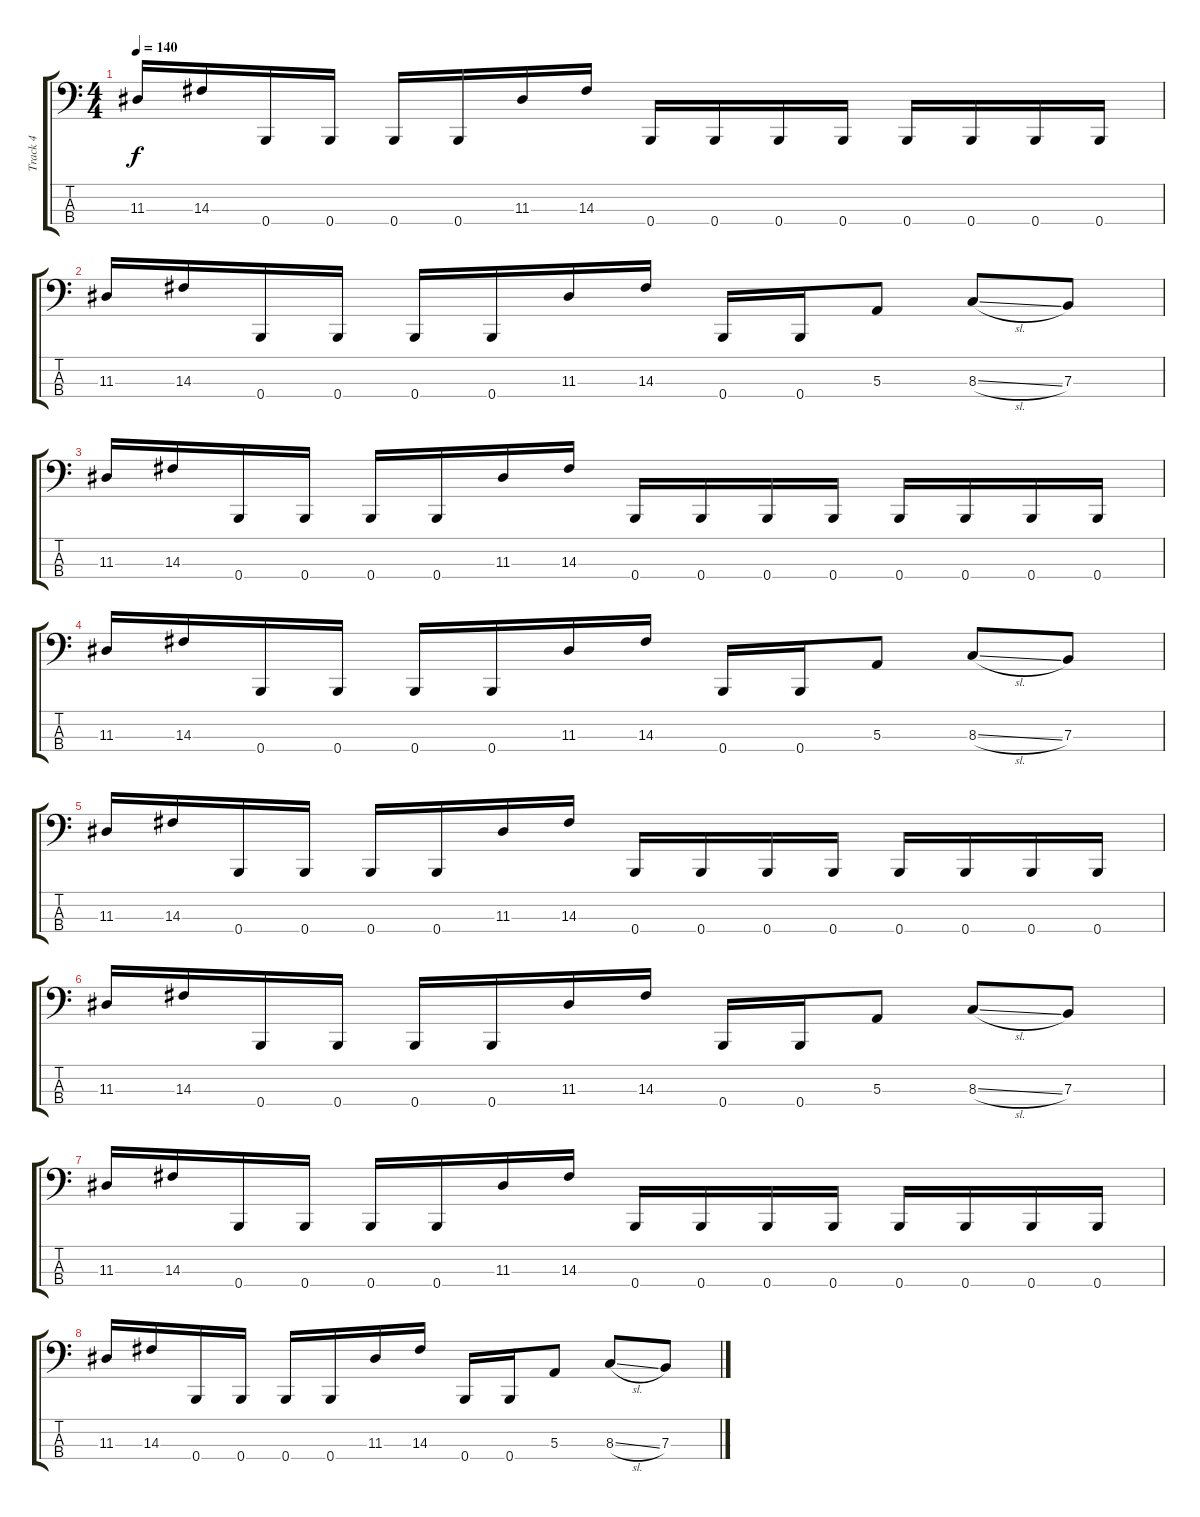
\track ("Track 4" "Track 4") {instrument electricbassfinger}
\staff {score tabs}
\tuning (D2 A1 E1 B0) {hide}
\ts (4 4)
\tempo 140
\clef f4
\ks c
11.3.16{dy f} 14.3.16 0.4.16 0.4.16 0.4.16 0.4.16 11.3.16 14.3.16 0.4.16 0.4.16 0.4.16 0.4.16 0.4.16 0.4.16 0.4.16 0.4.16 |
11.3.16 14.3.16 0.4.16 0.4.16 0.4.16 0.4.16 11.3.16 14.3.16 0.4.16 0.4.16 5.3.8 8.3{sl}.8 7.3.8 |
11.3.16 14.3.16 0.4.16 0.4.16 0.4.16 0.4.16 11.3.16 14.3.16 0.4.16 0.4.16 0.4.16 0.4.16 0.4.16 0.4.16 0.4.16 0.4.16 |
11.3.16 14.3.16 0.4.16 0.4.16 0.4.16 0.4.16 11.3.16 14.3.16 0.4.16 0.4.16 5.3.8 8.3{sl}.8 7.3.8 |
11.3.16 14.3.16 0.4.16 0.4.16 0.4.16 0.4.16 11.3.16 14.3.16 0.4.16 0.4.16 0.4.16 0.4.16 0.4.16 0.4.16 0.4.16 0.4.16 |
11.3.16 14.3.16 0.4.16 0.4.16 0.4.16 0.4.16 11.3.16 14.3.16 0.4.16 0.4.16 5.3.8 8.3{sl}.8 7.3.8 |
11.3.16 14.3.16 0.4.16 0.4.16 0.4.16 0.4.16 11.3.16 14.3.16 0.4.16 0.4.16 0.4.16 0.4.16 0.4.16 0.4.16 0.4.16 0.4.16 |
11.3.16 14.3.16 0.4.16 0.4.16 0.4.16 0.4.16 11.3.16 14.3.16 0.4.16 0.4.16 5.3.8 8.3{sl}.8 7.3.8
